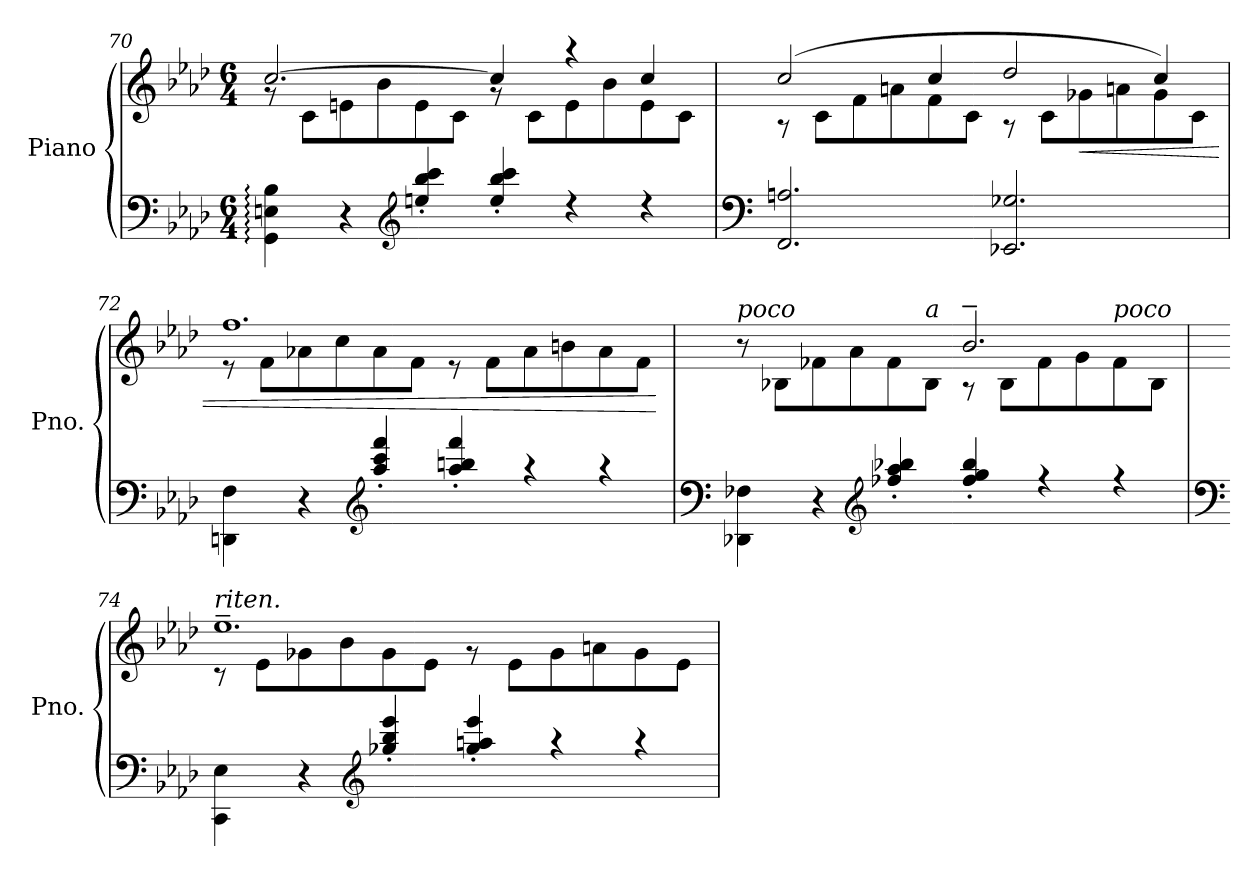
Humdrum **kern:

**kern	**kern	**dynam
*part1	*part1	*part1
*staff2	*staff1	*staff1/2
*I"Piano	*	*
*I'Pno.	*	*
*clefF4	*clefG2	*
*k[b-e-a-d-]	*k[b-e-a-d-]	*
*M6/4	*M6/4	*
=70	=70	=70
*	*^	*
4GG\: 4En\: 4B-\:	[2.cc/	8rg	.
.	.	8c\L	.
4r	.	8en\	.
.	.	8b-\	.
*clefG2	*	*	*
4een/' 4bb-/' 4ccc/'	.	8e\	.
.	.	8c\J	.
4ee/' 4bb-/' 4ccc/'	4cc/]	8rg	.
.	.	8c\L	.
4rdd	4r	8e\	.
.	.	8b-\	.
4rdd	4cc/	8e\	.
.	.	8c\J	.
!!LO:LB:g=z	!!
=71	=71	=71	=71
*clefF4	*	*	*
2.FF/ 2.An/	(2cc/	8r	.
.	.	8c\L	.
.	.	8f\	.
.	.	8an\	.
.	4cc/	8f\	.
.	.	8c\J	.
2.EE-X/ 2.G-X/	2dd-/	8r	.
.	.	8c\L	.
!	!	!	!LO:HP:b
.	.	8g-X\	<
.	.	8an\	.
.	4cc/)	8g-\	.
.	.	8c\J	.
=72	=72	=72	=72
4DDn\ 4F\	1.ff	8r	.
.	.	8f\L	.
4r	.	8a-X\	.
.	.	8cc\	.
*clefG2	*	*	*
4aa-/' 4ccc/' 4fff/'	.	8a-\	.
.	.	8f\J	.
4aa-/' 4bbn/' 4fff/'	.	8r	.
.	.	8f\L	.
4raa	.	8a-\	.
.	.	8bn\	.
4raa	.	8a-\	.
.	.	8f\J	.
*	*v	*v	*
.	.	[
=73	=73	=73
*clefF4	*	*
*	*^	*
!	!LO:TX:a:i:t=poco	!	!
4DD-X\ 4F-X\	2.ryy	8r	.
.	.	8B-X\L	.
4r	.	8f-X\	.
.	.	8a-\	.
*clefG2	*	*	*
4ff-X/' 4aa-/' 4bb-X/'	.	8f-\	.
!	!	!LO:TX:a:i:t=a	!
.	.	8B-\J	.
4ff-/' 4gg/' 4bb-/'	2.b-~/	8r	.
.	.	8B-\L	.
4rff	.	8f-\	.
.	.	8g\	.
!	!	!LO:TX:a:i:t=poco	!
4rff	.	8f-\	.
.	.	8B-\J	.
!!LO:LB:g=z	!!
=74	=74	=74	=74
*clefF4	*	*	*
!	!LO:TX:a:i:t=riten.	!	!
4CC\ 4E-\	1.ee-~	8r	.
.	.	8e-\L	.
4r	.	8g-X\	.
.	.	8b-\	.
*clefG2	*	*	*
4gg-X/' 4bb-/' 4eee-/'	.	8g-\	.
.	.	8e-\J	.
4gg-/' 4aan/' 4eee-/'	.	8rg	.
.	.	8e-\L	.
4raa	.	8g-\	.
.	.	8an\	.
4raa	.	8g-\	.
.	.	8e-\J	.
*	*v	*v	*
=	=	=
*-	*-	*-
